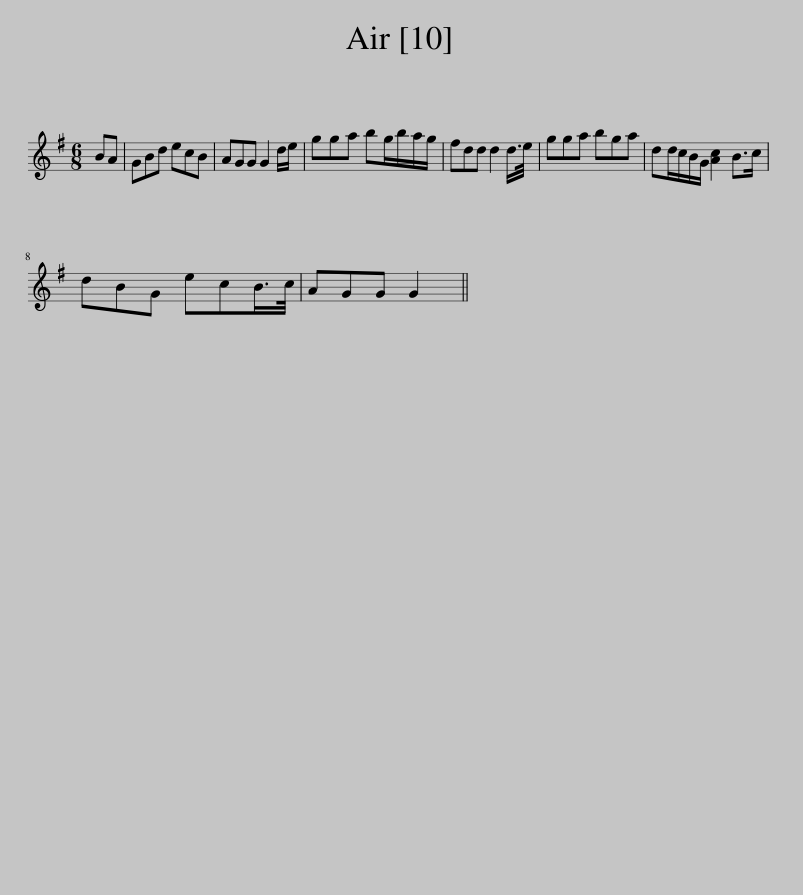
X:1
L:1/8
M:6/8
I:linebreak $
K:G
V:1 treble
V:1
 BA | GBd ecB | AGG G2 d/e/ | gga bg/b/a/g/ | fdd d2 d/>e/ | %5
 gga bga | dd/c/B/G/ [Ac]2 B>c |$ dBG ecB/>c/ | AGG G2 || %9
